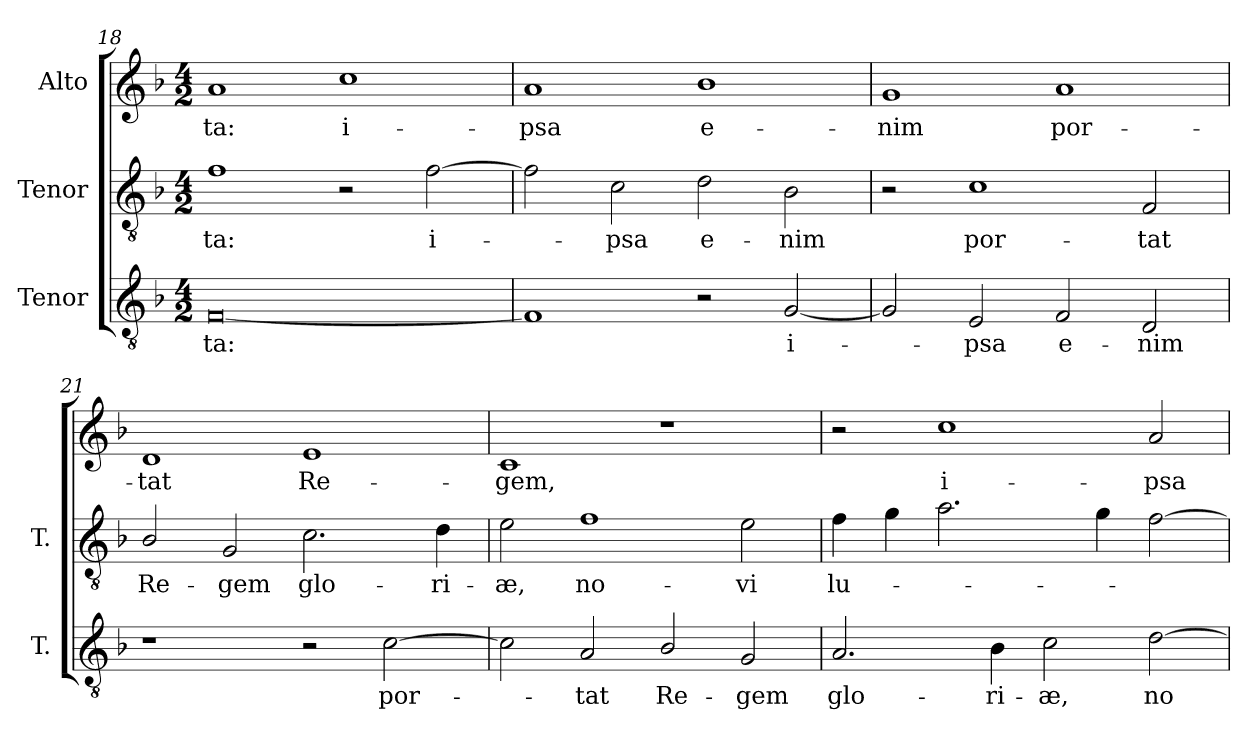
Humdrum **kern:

**kern	**text	**kern	**text	**kern	**text
*part3	*part3	*part2	*part2	*part1	*part1
*staff3	*staff3	*staff2	*staff2	*staff1	*staff1
*I"Tenor	*	*I"Tenor	*	*I"Alto	*
*I'T.	*	*I'T.	*	*	*
*clefGv2	*	*clefGv2	*	*clefG2	*
*ITrd7c12	*	*ITrd7c12	*	*	*
*k[b-]	*	*k[b-]	*	*k[b-]	*
*F:	*	*F:	*	*F:	*
*M4/2	*	*M4/2	*	*M4/2	*
=18	=18	=18	=18	=18	=18
!	!LO:LY:b:color=#000000	!	!	!	!
!	!	!	!LO:LY:b:color=#000000	!	!
!	!	!	!	!	!LO:LY:b:color=#000000
[0FFi	-ta:	1Fi	-ta:	1ai	-ta:
!	!	!	!	!	!LO:LY:b:color=#000000
.	.	2r	.	1cci	i-
!	!	!	!LO:LY:b:color=#000000	!	!
.	.	[2Fi\	i-	.	.
=19	=19	=19	=19	=19	=19
!	!	!	!	!	!LO:LY:b:color=#000000
1FFi]	.	2Fi\]	.	1ai	-psa
!	!	!	!LO:LY:b:color=#000000	!	!
.	.	2Ci\	-psa	.	.
!	!	!	!LO:LY:b:color=#000000	!	!
!	!	!	!	!	!LO:LY:b:color=#000000
2r	.	2Di\	e-	1b-i	e-
!	!LO:LY:b:color=#000000	!	!	!	!
!	!	!	!LO:LY:b:color=#000000	!	!
[2GGi/	i-	2BB-i\	-nim	.	.
!!LO:PB:g=z
=20	=20	=20	=20	=20	=20
!	!	!	!	!	!LO:LY:b:color=#000000
2GGi/]	.	2r	.	1gi	-nim
!	!LO:LY:b:color=#000000	!	!	!	!
!	!	!	!LO:LY:b:color=#000000	!	!
2EEi/	-psa	1Ci	por-	.	.
!	!LO:LY:b:color=#000000	!	!	!	!
!	!	!	!	!	!LO:LY:b:color=#000000
2FFi/	e-	.	.	1ai	por-
!	!LO:LY:b:color=#000000	!	!	!	!
!	!	!	!LO:LY:b:color=#000000	!	!
2DDi/	-nim	2FFi/	-tat	.	.
=21	=21	=21	=21	=21	=21
!	!	!	!LO:LY:b:color=#000000	!	!
!	!	!	!	!	!LO:LY:b:color=#000000
1r	.	2BB-i/	Re-	1di	-tat
!	!	!	!LO:LY:b:color=#000000	!	!
.	.	2GGi/	-gem	.	.
!	!	!	!LO:LY:b:color=#000000	!	!
!	!	!	!	!	!LO:LY:b:color=#000000
2r	.	2.Ci\	glo-	1ei	Re-
!	!LO:LY:b:color=#000000	!	!	!	!
[2Ci\	por-	.	.	.	.
!	!	!	!LO:LY:b:color=#000000	!	!
.	.	4Di\	-ri-	.	.
=22	=22	=22	=22	=22	=22
!	!	!	!LO:LY:b:color=#000000	!	!
!	!	!	!	!	!LO:LY:b:color=#000000
2Ci\]	.	2Ei\	-æ,	1ci	-gem,
!	!LO:LY:b:color=#000000	!	!	!	!
!	!	!	!LO:LY:b:color=#000000	!	!
2AAi/	-tat	1Fi	no-	.	.
!	!LO:LY:b:color=#000000	!	!	!	!
2BB-i/	Re-	.	.	1r	.
!	!LO:LY:b:color=#000000	!	!	!	!
!	!	!	!LO:LY:b:color=#000000	!	!
2GGi/	-gem	2Ei\	-vi	.	.
=23	=23	=23	=23	=23	=23
!	!LO:LY:b:color=#000000	!	!	!	!
!	!	!	!LO:LY:b:color=#000000	!	!
2.AAi/	glo-	4Fi\	lu-	2r	.
.	.	4Gi\	.	.	.
!	!	!	!	!	!LO:LY:b:color=#000000
.	.	2.Ai\	.	1cci	i-
!	!LO:LY:b:color=#000000	!	!	!	!
4BB-i\	-ri-	.	.	.	.
!	!LO:LY:b:color=#000000	!	!	!	!
2Ci\	-æ,	.	.	.	.
.	.	4Gi\	.	.	.
!	!LO:LY:b:color=#000000	!	!	!	!
!	!	!	!	!	!LO:LY:b:color=#000000
[2Di\	no-	[2Fi\	.	2ai/	-psa
=	=	=	=	=	=
*-	*-	*-	*-	*-	*-
